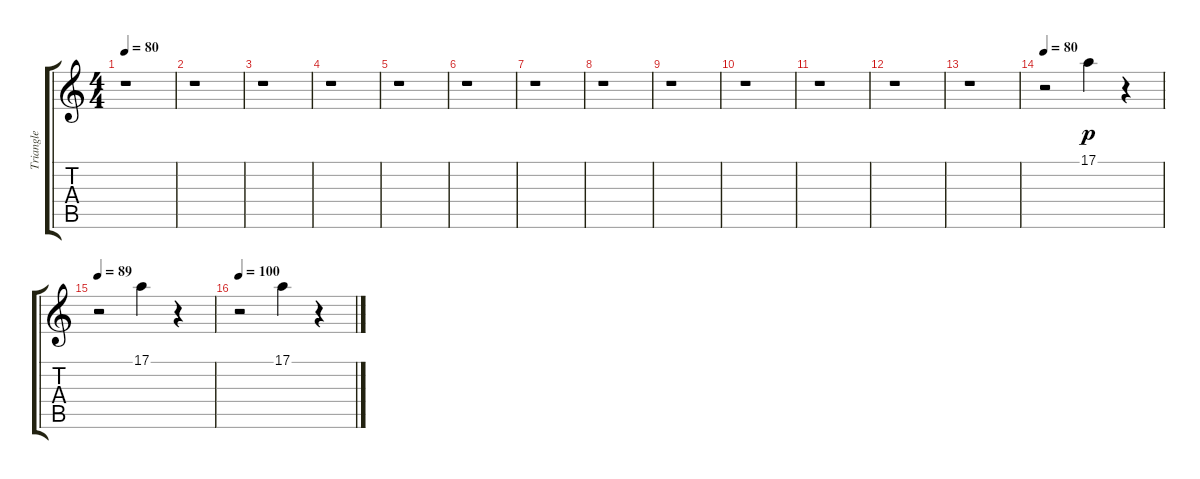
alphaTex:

\track ("Triangle" "Triangle") {instrument pizzicatostrings}
\staff {score tabs}
\tuning (E4 B3 G3 D3 A2 E2) {hide}
\ts (4 4)
\tempo 80
\clef g2
\ks c
r.1{dy mp} |
r.1 |
r.1 |
r.1 |
r.1 |
r.1 |
r.1 |
r.1 |
r.1 |
r.1 |
r.1 |
r.1 |
r.1 |
\tempo 80
r.2 17.1.4{dy p} r.4 |
\tempo 89
r.2 17.1.4 r.4 |
\tempo 100
r.2 17.1.4 r.4
